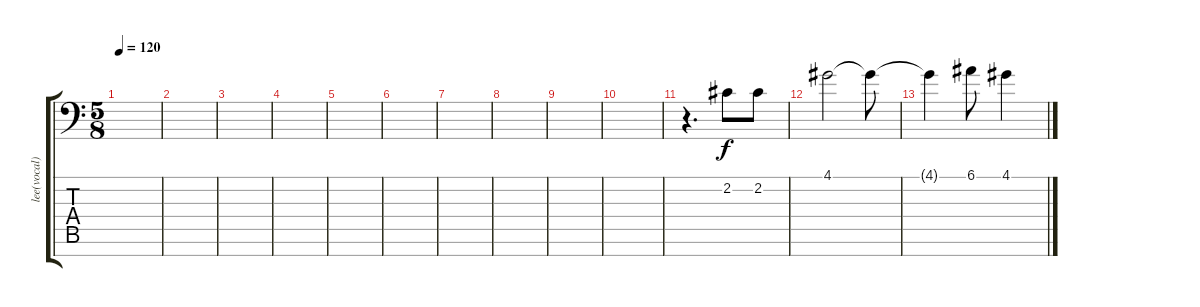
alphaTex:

\track ("lee(vocal)" "lee(vocal)") {instrument sopranosax}
\staff {score tabs}
\tuning (E4 B3 G3 D3 A2 E2 C-1) {hide}
\ts (5 8)
\tempo 120
\clef f4
\ks c
|
|
|
|
|
|
|
|
|
|
r.4{d} 2.2.8 2.2.8 |
4.1.2 4.1{t}.8 |
4.1{t}.4 6.1.8 4.1.4
